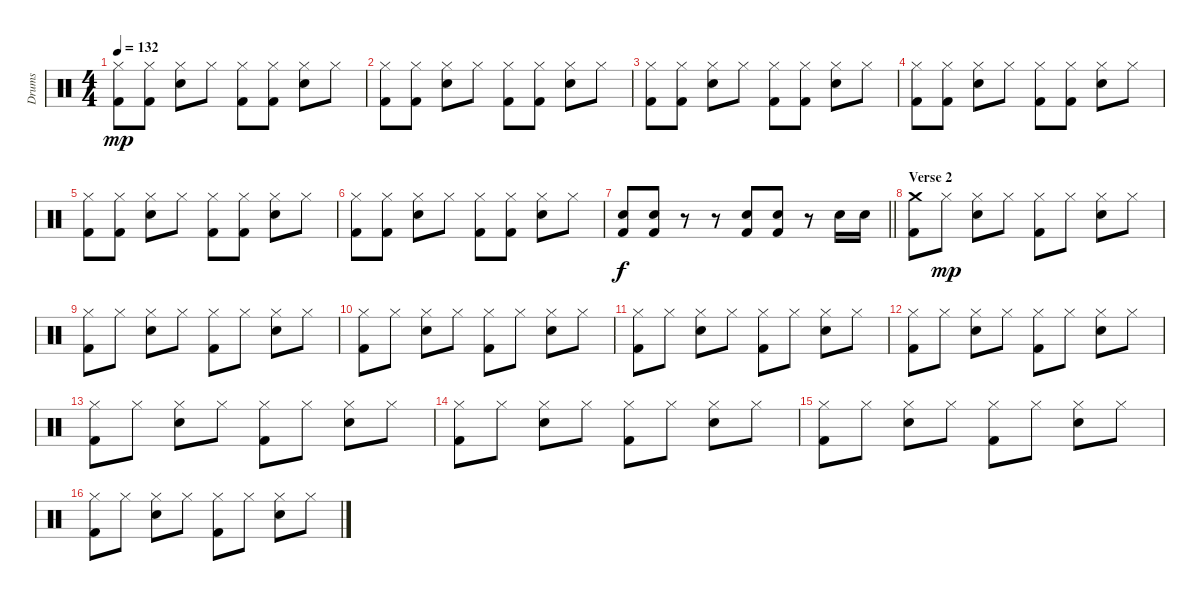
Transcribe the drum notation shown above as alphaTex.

\track ("Drums" "Drums") {instrument percussion}
\staff {score}
\articulation defaults
\ts (4 4)
\tempo 132
\clef neutral
\ks c
("Hi-Hat (closed)" "Kick (hit) 2").8{dy mp} ("Hi-Hat (closed)" "Kick (hit) 2").8 ("Hi-Hat (closed)" "Snare (hit) 2").8 "Hi-Hat (closed)".8 ("Hi-Hat (closed)" "Kick (hit) 2").8 ("Hi-Hat (closed)" "Kick (hit) 2").8 ("Hi-Hat (closed)" "Snare (hit) 2").8 "Hi-Hat (closed)".8 |
("Hi-Hat (closed)" "Kick (hit) 2").8 ("Hi-Hat (closed)" "Kick (hit) 2").8 ("Hi-Hat (closed)" "Snare (hit) 2").8 "Hi-Hat (closed)".8 ("Hi-Hat (closed)" "Kick (hit) 2").8 ("Hi-Hat (closed)" "Kick (hit) 2").8 ("Hi-Hat (closed)" "Snare (hit) 2").8 "Hi-Hat (closed)".8 |
("Hi-Hat (closed)" "Kick (hit) 2").8 ("Hi-Hat (closed)" "Kick (hit) 2").8 ("Hi-Hat (closed)" "Snare (hit) 2").8 "Hi-Hat (closed)".8 ("Hi-Hat (closed)" "Kick (hit) 2").8 ("Hi-Hat (closed)" "Kick (hit) 2").8 ("Hi-Hat (closed)" "Snare (hit) 2").8 "Hi-Hat (closed)".8 |
("Hi-Hat (closed)" "Kick (hit) 2").8 ("Hi-Hat (closed)" "Kick (hit) 2").8 ("Hi-Hat (closed)" "Snare (hit) 2").8 "Hi-Hat (closed)".8 ("Hi-Hat (closed)" "Kick (hit) 2").8 ("Hi-Hat (closed)" "Kick (hit) 2").8 ("Hi-Hat (closed)" "Snare (hit) 2").8 "Hi-Hat (closed)".8 |
("Hi-Hat (closed)" "Kick (hit) 2").8 ("Hi-Hat (closed)" "Kick (hit) 2").8 ("Hi-Hat (closed)" "Snare (hit) 2").8 "Hi-Hat (closed)".8 ("Hi-Hat (closed)" "Kick (hit) 2").8 ("Hi-Hat (closed)" "Kick (hit) 2").8 ("Hi-Hat (closed)" "Snare (hit) 2").8 "Hi-Hat (closed)".8 |
("Hi-Hat (closed)" "Kick (hit) 2").8 ("Hi-Hat (closed)" "Kick (hit) 2").8 ("Hi-Hat (closed)" "Snare (hit) 2").8 "Hi-Hat (closed)".8 ("Hi-Hat (closed)" "Kick (hit) 2").8 ("Hi-Hat (closed)" "Kick (hit) 2").8 ("Hi-Hat (closed)" "Snare (hit) 2").8 "Hi-Hat (closed)".8 |
\barLineRight lightlight
("Snare (hit) 2" "Kick (hit) 2").8{dy f} ("Snare (hit) 2" "Kick (hit) 2").8 r.8 r.8 ("Snare (hit) 2" "Kick (hit) 2").8 ("Snare (hit) 2" "Kick (hit) 2").8 r.8 "Snare (hit) 2".16 "Snare (hit) 2".16 |
\section ("" "Verse 2")
("Crash medium (hit)" "Kick (hit) 2").8 "Hi-Hat (closed)".8{dy mp} ("Hi-Hat (closed)" "Snare (hit) 2").8 "Hi-Hat (closed)".8 ("Hi-Hat (closed)" "Kick (hit) 2").8 "Hi-Hat (closed)".8 ("Hi-Hat (closed)" "Snare (hit) 2").8 "Hi-Hat (closed)".8 |
("Hi-Hat (closed)" "Kick (hit) 2").8 "Hi-Hat (closed)".8 ("Hi-Hat (closed)" "Snare (hit) 2").8 "Hi-Hat (closed)".8 ("Hi-Hat (closed)" "Kick (hit) 2").8 "Hi-Hat (closed)".8 ("Hi-Hat (closed)" "Snare (hit) 2").8 "Hi-Hat (closed)".8 |
("Hi-Hat (closed)" "Kick (hit) 2").8 "Hi-Hat (closed)".8 ("Hi-Hat (closed)" "Snare (hit) 2").8 "Hi-Hat (closed)".8 ("Hi-Hat (closed)" "Kick (hit) 2").8 "Hi-Hat (closed)".8 ("Hi-Hat (closed)" "Snare (hit) 2").8 "Hi-Hat (closed)".8 |
("Hi-Hat (closed)" "Kick (hit) 2").8 "Hi-Hat (closed)".8 ("Hi-Hat (closed)" "Snare (hit) 2").8 "Hi-Hat (closed)".8 ("Hi-Hat (closed)" "Kick (hit) 2").8 "Hi-Hat (closed)".8 ("Hi-Hat (closed)" "Snare (hit) 2").8 "Hi-Hat (closed)".8 |
("Hi-Hat (closed)" "Kick (hit) 2").8 "Hi-Hat (closed)".8 ("Hi-Hat (closed)" "Snare (hit) 2").8 "Hi-Hat (closed)".8 ("Hi-Hat (closed)" "Kick (hit) 2").8 "Hi-Hat (closed)".8 ("Hi-Hat (closed)" "Snare (hit) 2").8 "Hi-Hat (closed)".8 |
("Hi-Hat (closed)" "Kick (hit) 2").8 "Hi-Hat (closed)".8 ("Hi-Hat (closed)" "Snare (hit) 2").8 "Hi-Hat (closed)".8 ("Hi-Hat (closed)" "Kick (hit) 2").8 "Hi-Hat (closed)".8 ("Hi-Hat (closed)" "Snare (hit) 2").8 "Hi-Hat (closed)".8 |
("Hi-Hat (closed)" "Kick (hit) 2").8 "Hi-Hat (closed)".8 ("Hi-Hat (closed)" "Snare (hit) 2").8 "Hi-Hat (closed)".8 ("Hi-Hat (closed)" "Kick (hit) 2").8 "Hi-Hat (closed)".8 ("Hi-Hat (closed)" "Snare (hit) 2").8 "Hi-Hat (closed)".8 |
("Hi-Hat (closed)" "Kick (hit) 2").8 "Hi-Hat (closed)".8 ("Hi-Hat (closed)" "Snare (hit) 2").8 "Hi-Hat (closed)".8 ("Hi-Hat (closed)" "Kick (hit) 2").8 "Hi-Hat (closed)".8 ("Hi-Hat (closed)" "Snare (hit) 2").8 "Hi-Hat (closed)".8 |
("Hi-Hat (closed)" "Kick (hit) 2").8 "Hi-Hat (closed)".8 ("Hi-Hat (closed)" "Snare (hit) 2").8 "Hi-Hat (closed)".8 ("Hi-Hat (closed)" "Kick (hit) 2").8 "Hi-Hat (closed)".8 ("Hi-Hat (closed)" "Snare (hit) 2").8 "Hi-Hat (closed)".8
